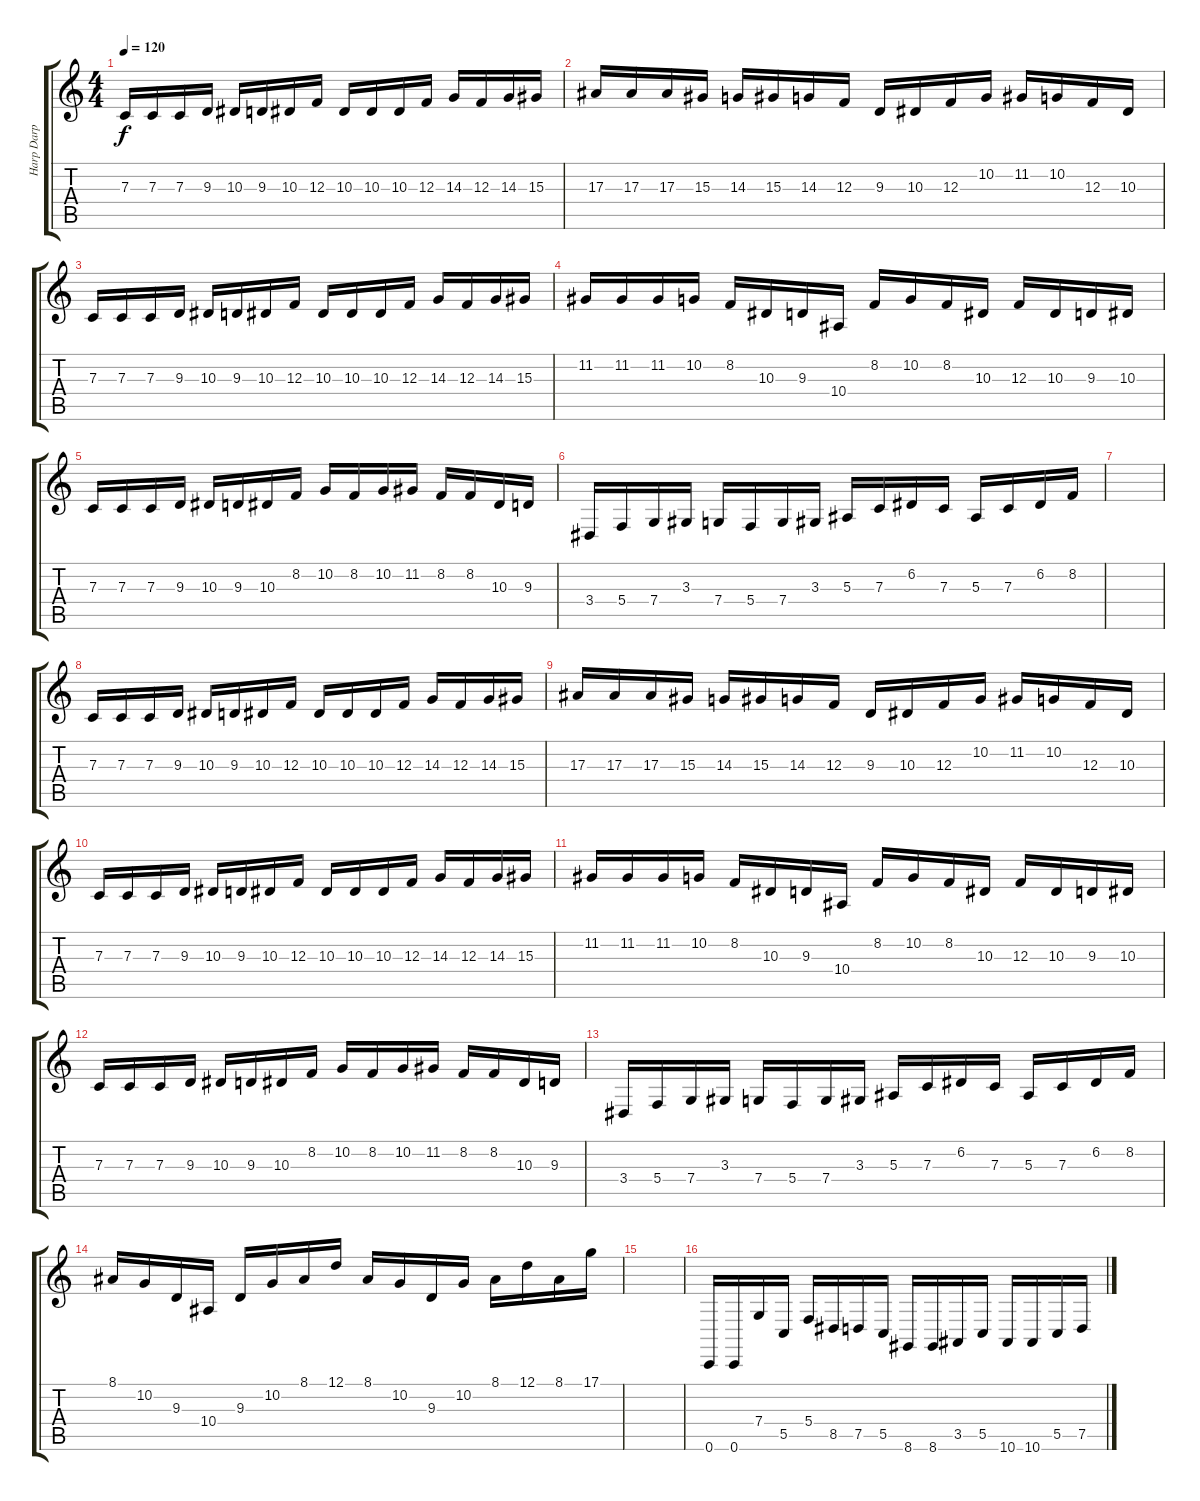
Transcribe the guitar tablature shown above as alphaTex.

\track ("Harp Darp" "Harp Darp") {instrument harpsichord}
\staff {score tabs}
\tuning (D4 A3 F3 C3 G2 C2) {hide}
\ts (4 4)
\tempo 120
\clef g2
\ks c
7.3.16{dy f} 7.3.16 7.3.16 9.3.16 10.3.16 9.3.16 10.3.16 12.3.16 10.3.16 10.3.16 10.3.16 12.3.16 14.3.16 12.3.16 14.3.16 15.3.16 |
17.3.16 17.3.16 17.3.16 15.3.16 14.3.16 15.3.16 14.3.16 12.3.16 9.3.16 10.3.16 12.3.16 10.2.16 11.2.16 10.2.16 12.3.16 10.3.16 |
7.3.16 7.3.16 7.3.16 9.3.16 10.3.16 9.3.16 10.3.16 12.3.16 10.3.16 10.3.16 10.3.16 12.3.16 14.3.16 12.3.16 14.3.16 15.3.16 |
11.2.16 11.2.16 11.2.16 10.2.16 8.2.16 10.3.16 9.3.16 10.4.16 8.2.16 10.2.16 8.2.16 10.3.16 12.3.16 10.3.16 9.3.16 10.3.16 |
7.3.16 7.3.16 7.3.16 9.3.16 10.3.16 9.3.16 10.3.16 8.2.16 10.2.16 8.2.16 10.2.16 11.2.16 8.2.16 8.2.16 10.3.16 9.3.16 |
3.4.16 5.4.16 7.4.16 3.3.16 7.4.16 5.4.16 7.4.16 3.3.16 5.3.16 7.3.16 6.2.16 7.3.16 5.3.16 7.3.16 6.2.16 8.2.16 |
|
7.3.16 7.3.16 7.3.16 9.3.16 10.3.16 9.3.16 10.3.16 12.3.16 10.3.16 10.3.16 10.3.16 12.3.16 14.3.16 12.3.16 14.3.16 15.3.16 |
17.3.16 17.3.16 17.3.16 15.3.16 14.3.16 15.3.16 14.3.16 12.3.16 9.3.16 10.3.16 12.3.16 10.2.16 11.2.16 10.2.16 12.3.16 10.3.16 |
7.3.16 7.3.16 7.3.16 9.3.16 10.3.16 9.3.16 10.3.16 12.3.16 10.3.16 10.3.16 10.3.16 12.3.16 14.3.16 12.3.16 14.3.16 15.3.16 |
11.2.16 11.2.16 11.2.16 10.2.16 8.2.16 10.3.16 9.3.16 10.4.16 8.2.16 10.2.16 8.2.16 10.3.16 12.3.16 10.3.16 9.3.16 10.3.16 |
7.3.16 7.3.16 7.3.16 9.3.16 10.3.16 9.3.16 10.3.16 8.2.16 10.2.16 8.2.16 10.2.16 11.2.16 8.2.16 8.2.16 10.3.16 9.3.16 |
3.4.16 5.4.16 7.4.16 3.3.16 7.4.16 5.4.16 7.4.16 3.3.16 5.3.16 7.3.16 6.2.16 7.3.16 5.3.16 7.3.16 6.2.16 8.2.16 |
8.1.16 10.2.16 9.3.16 10.4.16 9.3.16 10.2.16 8.1.16 12.1.16 8.1.16 10.2.16 9.3.16 10.2.16 8.1.16 12.1.16 8.1.16 17.1.16 |
|
0.6.16 0.6.16 7.4.16 5.5.16 5.4.16 8.5.16 7.5.16 5.5.16 8.6.16 8.6.16 3.5.16 5.5.16 10.6.16 10.6.16 5.5.16 7.5.16
